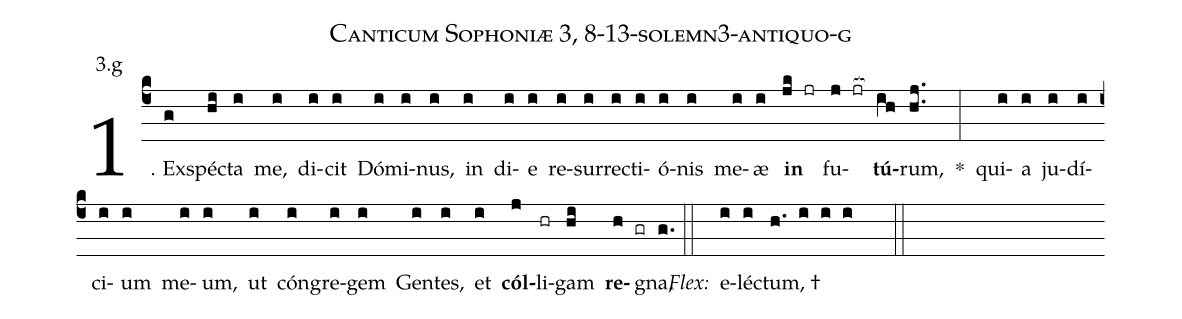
name: Canticum Sophoniæ 3, 8-13-solemn3-antiquo-g;
annotation: 3.g;
%%
(c4)1. Ex(g)spéc(hi)ta(i) me,(i) di(i)cit(i) Dó(i)mi(i)nus,(i) in(i) di(i)e(i) re(i)sur(i)rec(i)ti(i)ó(i)nis(i) me(i)æ(i) <b>in</b>(jk jr) fu(j jr[ocb:1{])<b>tú</b>(ih[ocb:0}])rum,(hj..) *(:) qui(i)a(i) ju(i)dí(i)ci(i)um(i) me(i)um,(i) ut(i) cón(i)gre(i)gem(i) Gen(i)tes,(i) et(i) <b>cól</b>(j)li(hr)gam(hi) <b>re</b>(h gr)gna,(g.) (::)
<i>Flex:</i>()  e(i)léc(i)tum, †(h. i i i  ::)
